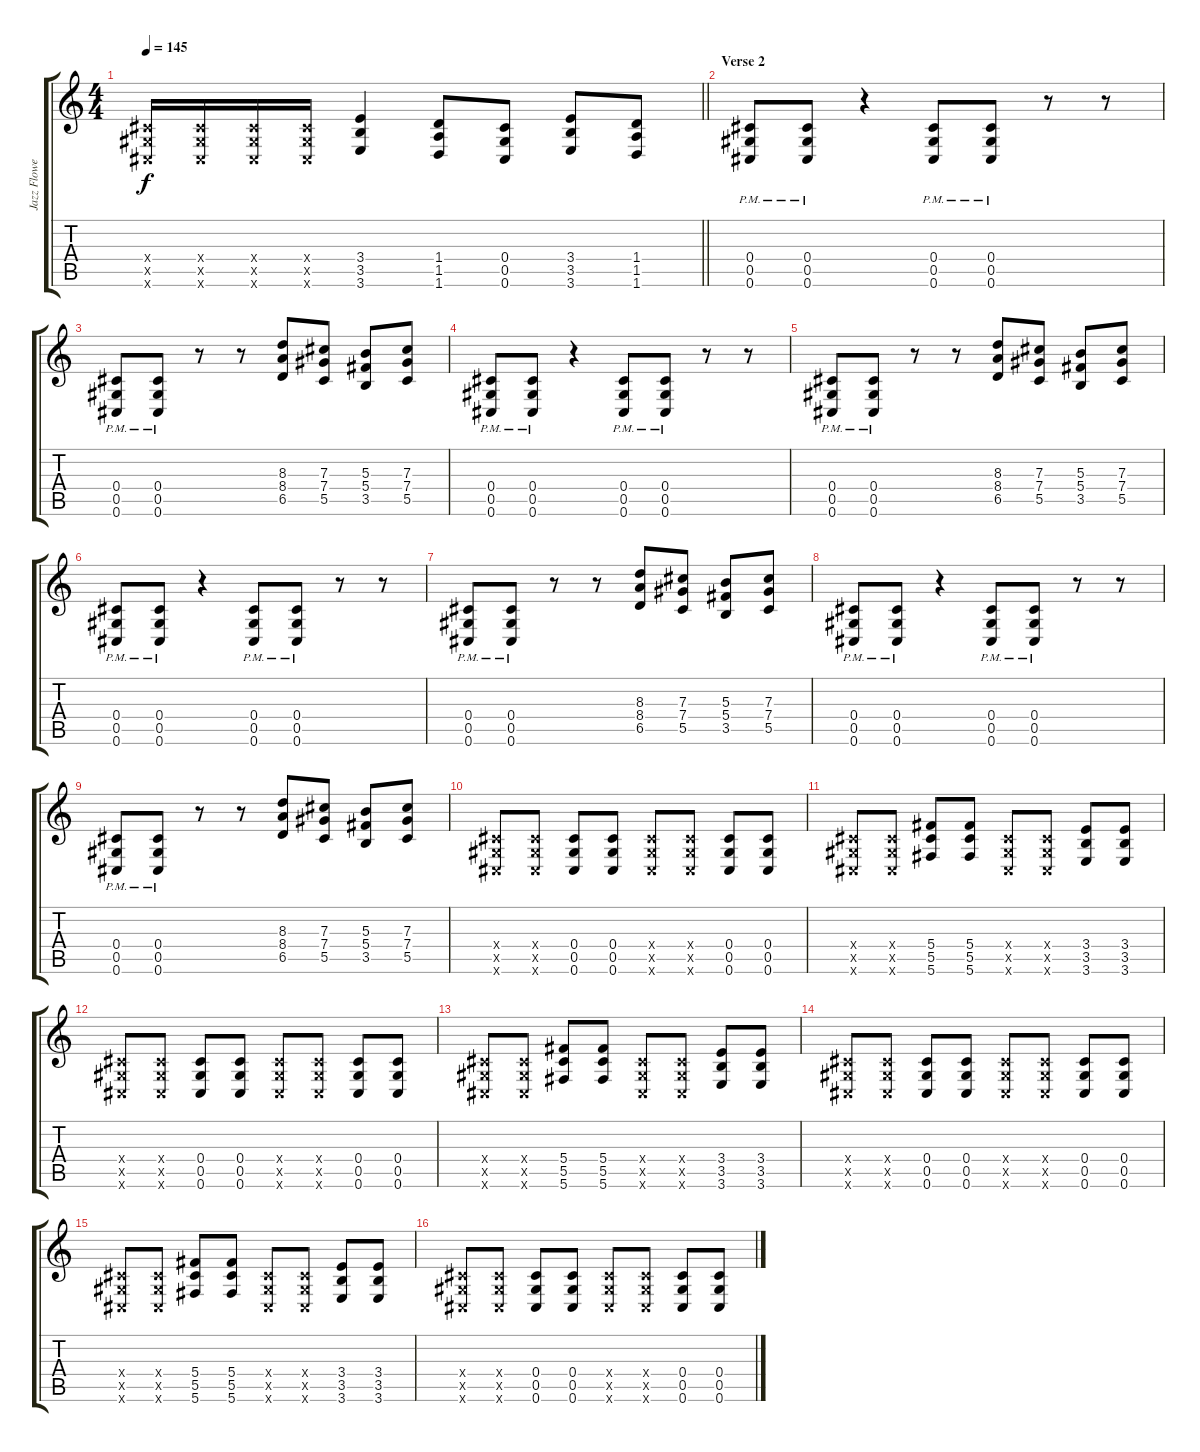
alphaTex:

\track ("Jazz Flowers (Rythm)" "Jazz Flowe") {instrument distortionguitar}
\staff {score tabs}
\tuning (Eb4 Bb3 Gb3 Db3 Ab2 Db2) {hide}
\ts (4 4)
\tempo 145
\clef g2
\barLineRight lightlight
\ks c
(0.4{x} 0.5{x} 0.6{x}).16{dy f} (0.4{x} 0.5{x} 0.6{x}).16 (0.4{x} 0.5{x} 0.6{x}).16 (0.4{x} 0.5{x} 0.6{x}).16 (3.4 3.5 3.6).4 (1.4 1.5 1.6).8 (0.4 0.5 0.6).8 (3.4 3.5 3.6).8 (1.4 1.5 1.6).8 |
\section ("" "Verse 2")
(0.4 0.5 0.6{pm}).8 (0.4 0.5 0.6{pm}).8 r.4 (0.4 0.5 0.6{pm}).8 (0.4 0.5 0.6{pm}).8 r.8 r.8 |
(0.4 0.5 0.6{pm}).8 (0.4 0.5 0.6{pm}).8 r.8 r.8 (8.3 8.4 6.5).8 (7.3 7.4 5.5).8 (5.3 5.4 3.5).8 (7.3 7.4 5.5).8 |
(0.4 0.5 0.6{pm}).8 (0.4 0.5 0.6{pm}).8 r.4 (0.4 0.5 0.6{pm}).8 (0.4 0.5 0.6{pm}).8 r.8 r.8 |
(0.4 0.5 0.6{pm}).8 (0.4 0.5 0.6{pm}).8 r.8 r.8 (8.3 8.4 6.5).8 (7.3 7.4 5.5).8 (5.3 5.4 3.5).8 (7.3 7.4 5.5).8 |
(0.4 0.5 0.6{pm}).8 (0.4 0.5 0.6{pm}).8 r.4 (0.4 0.5 0.6{pm}).8 (0.4 0.5 0.6{pm}).8 r.8 r.8 |
(0.4 0.5 0.6{pm}).8 (0.4 0.5 0.6{pm}).8 r.8 r.8 (8.3 8.4 6.5).8 (7.3 7.4 5.5).8 (5.3 5.4 3.5).8 (7.3 7.4 5.5).8 |
(0.4 0.5 0.6{pm}).8 (0.4 0.5 0.6{pm}).8 r.4 (0.4 0.5 0.6{pm}).8 (0.4 0.5 0.6{pm}).8 r.8 r.8 |
(0.4 0.5 0.6{pm}).8 (0.4 0.5 0.6{pm}).8 r.8 r.8 (8.3 8.4 6.5).8 (7.3 7.4 5.5).8 (5.3 5.4 3.5).8 (7.3 7.4 5.5).8 |
(0.4{x} 0.5{x} 0.6{x}).8 (0.4{x} 0.5{x} 0.6{x}).8 (0.4 0.5 0.6).8 (0.4 0.5 0.6).8 (0.4{x} 0.5{x} 0.6{x}).8 (0.4{x} 0.5{x} 0.6{x}).8 (0.4 0.5 0.6).8 (0.4 0.5 0.6).8 |
(0.4{x} 0.5{x} 0.6{x}).8 (0.4{x} 0.5{x} 0.6{x}).8 (5.4 5.5 5.6).8 (5.4 5.5 5.6).8 (0.4{x} 0.5{x} 0.6{x}).8 (0.4{x} 0.5{x} 0.6{x}).8 (3.4 3.5 3.6).8 (3.4 3.5 3.6).8 |
(0.4{x} 0.5{x} 0.6{x}).8 (0.4{x} 0.5{x} 0.6{x}).8 (0.4 0.5 0.6).8 (0.4 0.5 0.6).8 (0.4{x} 0.5{x} 0.6{x}).8 (0.4{x} 0.5{x} 0.6{x}).8 (0.4 0.5 0.6).8 (0.4 0.5 0.6).8 |
(0.4{x} 0.5{x} 0.6{x}).8 (0.4{x} 0.5{x} 0.6{x}).8 (5.4 5.5 5.6).8 (5.4 5.5 5.6).8 (0.4{x} 0.5{x} 0.6{x}).8 (0.4{x} 0.5{x} 0.6{x}).8 (3.4 3.5 3.6).8 (3.4 3.5 3.6).8 |
(0.4{x} 0.5{x} 0.6{x}).8 (0.4{x} 0.5{x} 0.6{x}).8 (0.4 0.5 0.6).8 (0.4 0.5 0.6).8 (0.4{x} 0.5{x} 0.6{x}).8 (0.4{x} 0.5{x} 0.6{x}).8 (0.4 0.5 0.6).8 (0.4 0.5 0.6).8 |
(0.4{x} 0.5{x} 0.6{x}).8 (0.4{x} 0.5{x} 0.6{x}).8 (5.4 5.5 5.6).8 (5.4 5.5 5.6).8 (0.4{x} 0.5{x} 0.6{x}).8 (0.4{x} 0.5{x} 0.6{x}).8 (3.4 3.5 3.6).8 (3.4 3.5 3.6).8 |
(0.4{x} 0.5{x} 0.6{x}).8 (0.4{x} 0.5{x} 0.6{x}).8 (0.4 0.5 0.6).8 (0.4 0.5 0.6).8 (0.4{x} 0.5{x} 0.6{x}).8 (0.4{x} 0.5{x} 0.6{x}).8 (0.4 0.5 0.6).8 (0.4 0.5 0.6).8
